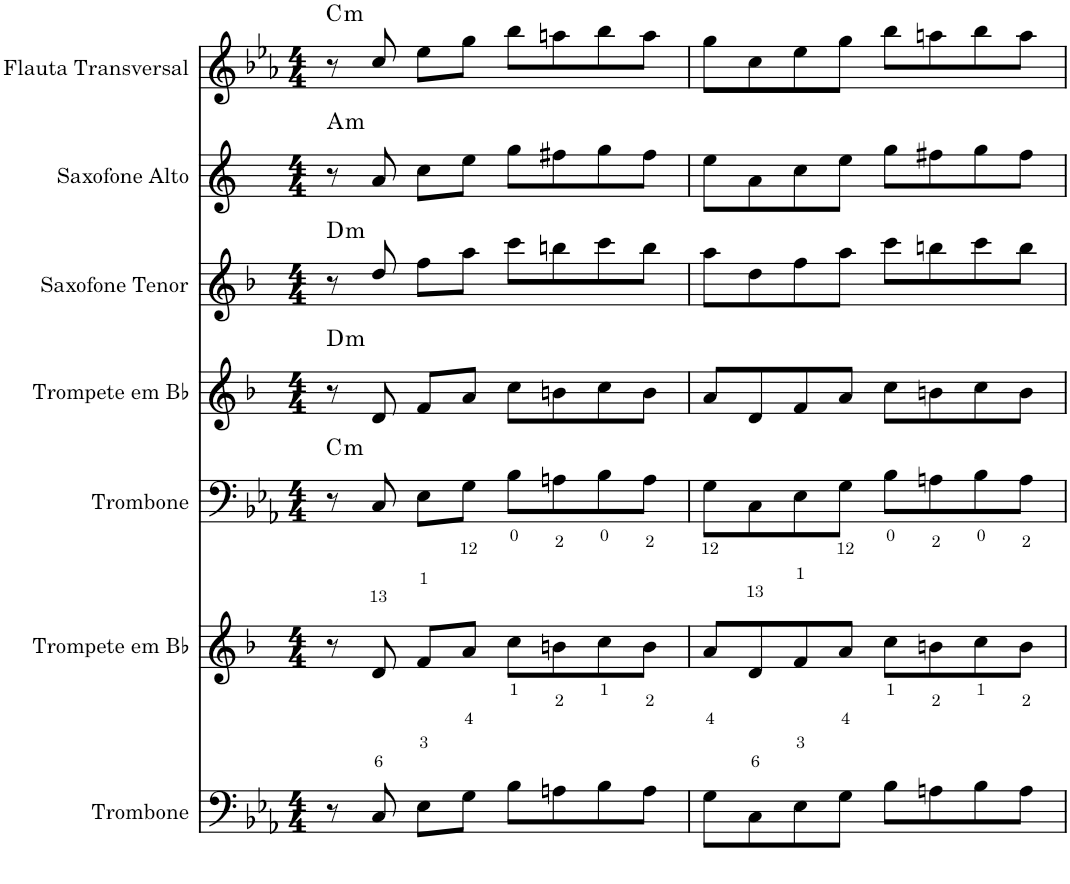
**kern	**kern	**kern	**harte	**kern	**harte	**kern	**harte	**kern	**harte	**kern	**harte
*part7	*part6	*part5	*part5	*part4	*part4	*part3	*part3	*part2	*part2	*part1	*part1
*staff7	*staff6	*staff5	*	*staff4	*	*staff3	*	*staff2	*	*staff1	*
*I"Trombone	*I"Trompete em Bb	*I"Trombone	*	*I"Trompete em Bb	*	*I"Saxofone Tenor	*	*I"Saxofone Alto	*	*I"Flauta Transversal	*
*I'Tbn.	*I'Tpt. em Bb	*I'Tbn.	*	*I'Tpt. em Bb	*	*I'Sax. Tn.	*	*	*	*I'Fl.	*
*clefF4	*clefG2	*clefF4	*	*clefG2	*	*clefG2	*	*clefG2	*	*clefG2	*
*	*Trd1c2	*	*	*Trd1c2	*	*Trd8c14	*	*Trd5c9	*	*	*
*k[b-e-a-]	*k[b-]	*k[b-e-a-]	*	*k[b-]	*	*k[b-]	*	*k[]	*	*k[b-e-a-]	*
*M4/4	*M4/4	*M4/4	*	*M4/4	*	*M4/4	*	*M4/4	*	*M4/4	*
=1	=1	=1	=1	=1	=1	=1	=1	=1	=1	=1	=1
!	!	!	!LO:H:kt=m	!	!LO:H:kt=m	!	!LO:H:kt=m	!	!LO:H:kt=m	!	!LO:H:kt=m
8r	8r	8r	C:min	8r	D:min	8r	D:min	8r	A:min	8r	C:min
8C/	8d/	8C/	.	8d/	.	8dd/	.	8a/	.	8cc/	.
8E-\L	8f/L	8E-\L	.	8f/L	.	8ff\L	.	8cc\L	.	8ee-\L	.
8G\J	8a/J	8G\J	.	8a/J	.	8aa\J	.	8ee\J	.	8gg\J	.
8B-\L	8cc\L	8B-\L	.	8cc\L	.	8ccc\L	.	8gg\L	.	8bb-\L	.
8An\	8bn\	8An\	.	8bn\	.	8bbn\	.	8ff#X\	.	8aan\	.
8B-\	8cc\	8B-\	.	8cc\	.	8ccc\	.	8gg\	.	8bb-\	.
8A\J	8b\J	8A\J	.	8b\J	.	8bb\J	.	8ff#\J	.	8aa\J	.
=2	=2	=2	=2	=2	=2	=2	=2	=2	=2	=2	=2
8G\L	8a/L	8G\L	.	8a/L	.	8aa\L	.	8ee\L	.	8gg\L	.
8C\	8d/	8C\	.	8d/	.	8dd\	.	8a\	.	8cc\	.
8E-\	8f/	8E-\	.	8f/	.	8ff\	.	8cc\	.	8ee-\	.
8G\J	8a/J	8G\J	.	8a/J	.	8aa\J	.	8ee\J	.	8gg\J	.
8B-\L	8cc\L	8B-\L	.	8cc\L	.	8ccc\L	.	8gg\L	.	8bb-\L	.
8An\	8bn\	8An\	.	8bn\	.	8bbn\	.	8ff#X\	.	8aan\	.
8B-\	8cc\	8B-\	.	8cc\	.	8ccc\	.	8gg\	.	8bb-\	.
8A\J	8b\J	8A\J	.	8b\J	.	8bb\J	.	8ff#\J	.	8aa\J	.
=	=	=	=	=	=	=	=	=	=	=	=
*-	*-	*-	*-	*-	*-	*-	*-	*-	*-	*-	*-
